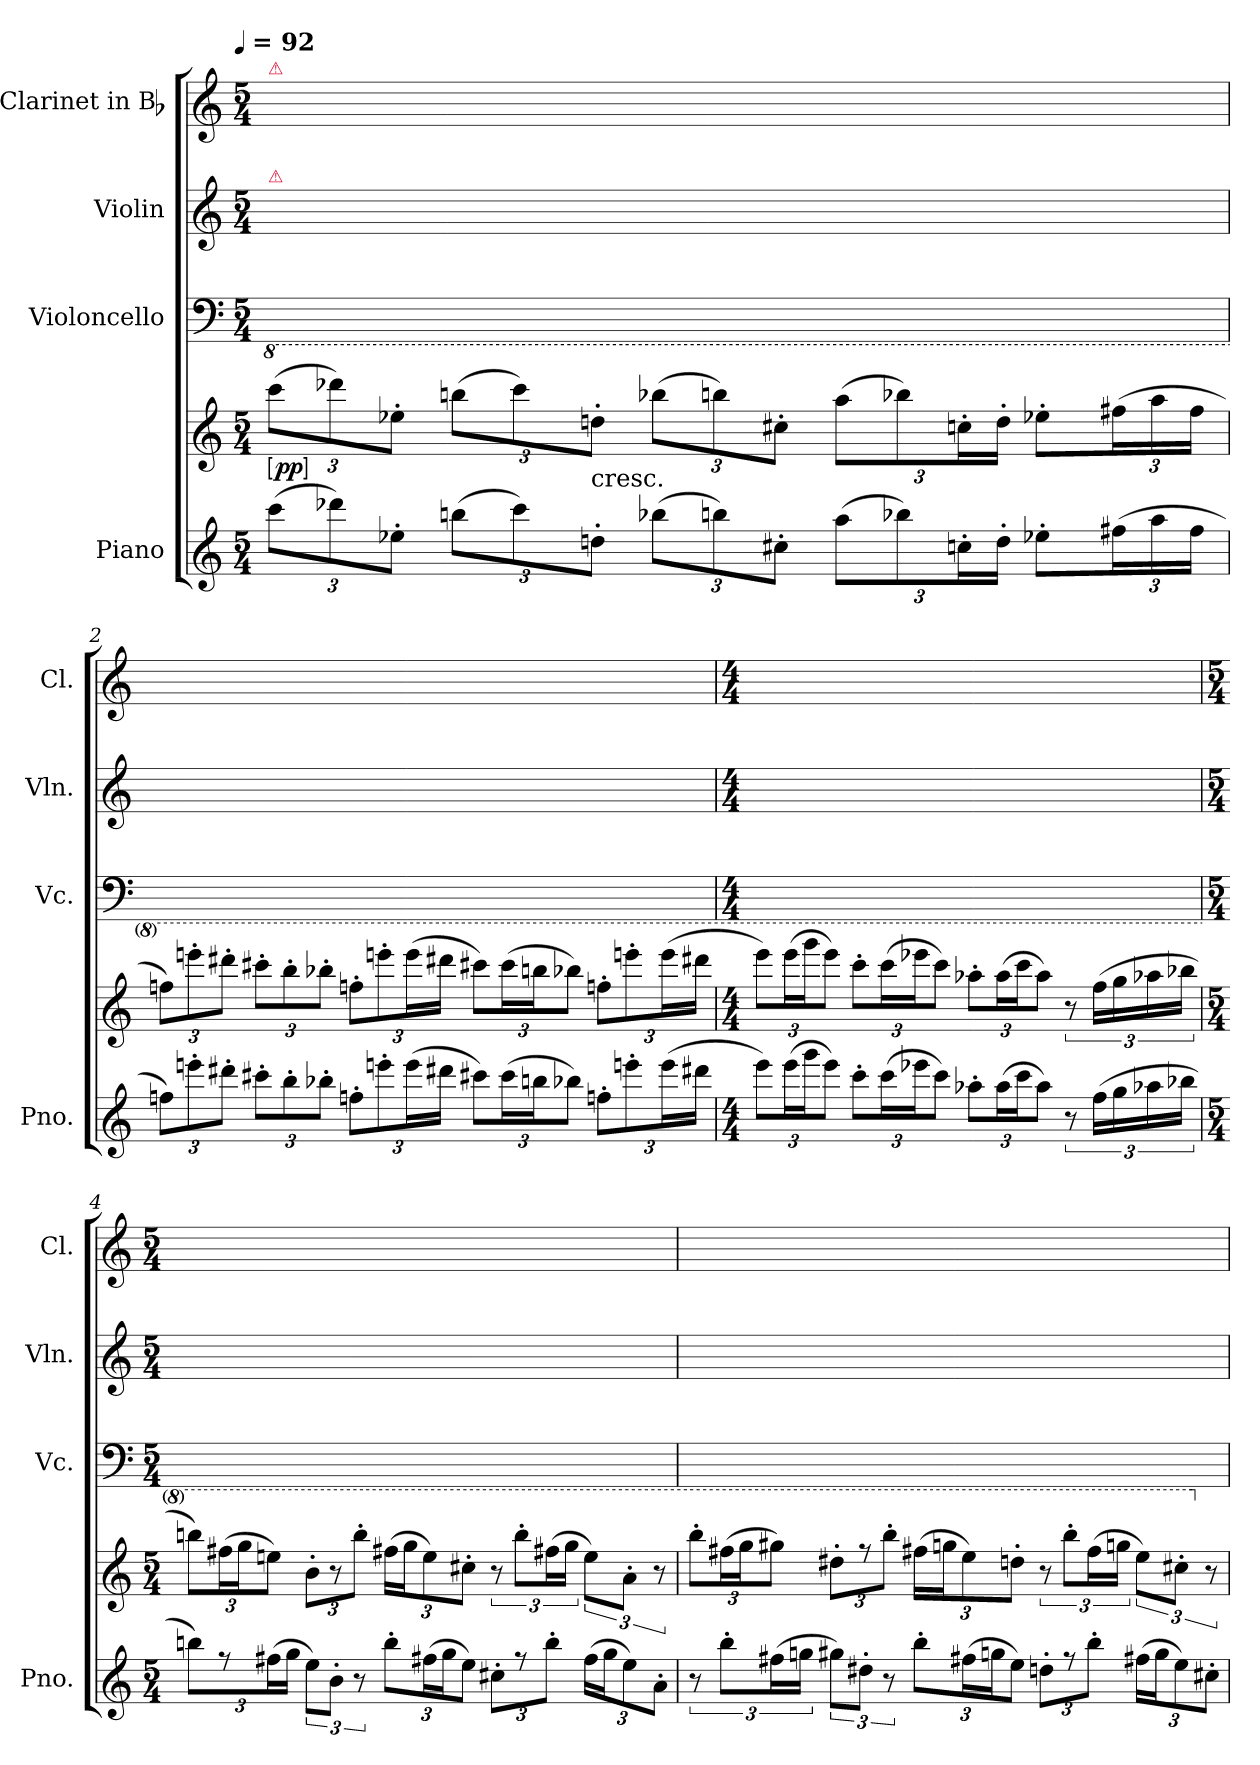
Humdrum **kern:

**kern	**kern	**dynam	**kern	**kern	**kern
*part4	*part4	*part4	*part3	*part2	*part1
*staff5	*staff4	*staff4/5	*staff3	*staff2	*staff1
*I"Piano	*	*	*I"Violoncello	*I"Violin	*I"Clarinet in Bb
*I'Pno.	*	*	*I'Vc.	*I'Vln.	*I'Cl.
*clefG2	*clefG2	*	*clefF4	*clefG2	*clefG2
*	*	*	*	*	*ITrd1c2
*k[]	*k[]	*	*k[]	*k[]	*k[b-e-]
!!LO:TX:omd:t=[quarter] = 92
*M5/4	*M5/4	*	*M5/4	*M5/4	*M5/4
*MM92	*MM92	*	*MM92	*MM92	*MM92
*	*8va	*	*	*	*
=1	=1	=1	=1	=1	=1
!	!	!	!	!	!LO:TX:a:color=crimson:t=⚠
!	!	!	!	!LO:TX:a:color=crimson:t=⚠	!
!	!	!LO:DY:ed=brack	!	!	!
(12cccL	(12ccccL	pp	2ryy	4ryy	4ryy
12ddd-X)	12dddd-X)	.	.	.	.
12ee-X'J	12eee-X'J	.	.	.	.
(12bbnL	(12bbbnL	.	.	8ryy	8ryy
12ccc)	12cccc)	.	.	.	.
.	.	.	.	8ryy	8ryy
!	!LO:TX:c:t=cresc.	!	!	!	!
12ddn'J	12dddn'J	.	.	.	.
(12bb-XL	(12bbb-XL	.	4ryy	2ryy	2ryy
12bbn)	12bbbn)	.	.	.	.
12cc#X'J	12ccc#X'J	.	.	.	.
(12aaL	(12aaaL	.	4ryy	.	.
12bb-X)	12bbb-X)	.	.	.	.
24ccn'L	24cccn'L	.	.	.	.
24dd'JJ	24ddd'JJ	.	.	.	.
8ee-X'L	8eee-X'L	.	4ryy	4ryy	4ryy
(24ff#XL	(24fff#XL	.	.	.	.
24aa	24aaa	.	.	.	.
24ff#JJ	24fff#JJ	.	.	.	.
=2	=2	=2	=2	=2	=2
12ffnL)	12fffnL)	.	2ryy	4ryy	4ryy
12eeen'	12eeeen'	.	.	.	.
12ddd#X'J	12dddd#X'J	.	.	.	.
12ccc#X'L	12cccc#X'L	.	.	8ryy	8ryy
12bb'	12bbb'	.	.	.	.
.	.	.	.	8ryy	8ryy
12bb-X'J	12bbb-X'J	.	.	.	.
12ffn'L	12fffn'L	.	2ryy	4ryy	4ryy
12eeen'	12eeeen'	.	.	.	.
(24eeeL	(24eeeeL	.	.	.	.
24ddd#XJJ	24dddd#XJJ	.	.	.	.
12ccc#XL)	12cccc#XL)	.	.	8ryy	8ryy
(24ccc#L	(24cccc#L	.	.	.	.
24bbnJ	24bbbnJ	.	.	8ryy	8ryy
12bb-XJ)	12bbb-XJ)	.	.	.	.
12ffn'L	12fffn'L	.	8ryy	4ryy	4ryy
12eeen'	12eeeen'	.	.	.	.
.	.	.	8ryy	.	.
(24eeeL	(24eeeeL	.	.	.	.
24ddd#XJJ	24dddd#XJJ	.	.	.	.
=3	=3	=3	=3	=3	=3
*M4/4	*M4/4	*	*M4/4	*M4/4	*M4/4
12eeeL)	12eeeeL)	.	4ryy	8ryy	8ryy
(24eeeL	(24eeeeL	.	.	.	.
24gggJ	24ggggJ	.	.	8ryy	8ryy
12eeeJ)	12eeeeJ)	.	.	.	.
12ccc'L	12cccc'L	.	4ryy	2ryy	2ryy
(24cccL	(24ccccL	.	.	.	.
24eee-XJ	24eeee-XJ	.	.	.	.
12cccJ)	12ccccJ)	.	.	.	.
12aa-X'L	12aaa-X'L	.	4ryy	.	.
(24aa-L	(24aaa-L	.	.	.	.
24cccJ	24ccccJ	.	.	.	.
12aa-J)	12aaa-J)	.	.	.	.
12r	12r	.	4ryy	4ryy	4ryy
(24ffLL	(24fffLL	.	.	.	.
24gg	24ggg	.	.	.	.
24aa-X	24aaa-X	.	.	.	.
24bb-XJJ	24bbb-XJJ	.	.	.	.
=4	=4	=4	=4	=4	=4
*M5/4	*M5/4	*	*M5/4	*M5/4	*M5/4
12bbnL)	12bbbnL)	.	4ryy	2ryy	2ryy
12r	(24fff#XL	.	.	.	.
.	24gggJ	.	.	.	.
(24ff#XL	12eeenJ)	.	.	.	.
24ggJJ	.	.	.	.	.
12eeL)	12bb'L	.	4ryy	.	.
12b'J	12r	.	.	.	.
12r	12bbb'J	.	.	.	.
12bb'L	(24fff#XLL	.	4ryy	8ryy	8ryy
.	24gggJ	.	.	.	.
(24ff#XL	12eee)	.	.	.	.
24ggJ	.	.	.	8ryy	8ryy
12eeJ)	12ccc#X'J	.	.	.	.
12cc#X'L	12r	.	4ryy	4ryy	4ryy
12r	12bbb'L	.	.	.	.
12bb'J	(24fff#XL	.	.	.	.
.	24gggJJ	.	.	.	.
(24ff#LL	12eeeL)	.	4ryy	8ryy	8ryy
24ggJ	.	.	.	.	.
12ee)	12aa'J	.	.	.	.
.	.	.	.	8ryy	8ryy
12a'J	12r	.	.	.	.
=5	=5	=5	=5	=5	=5
12r	12bbb'L	.	4ryy	2ryy	2ryy
12bb'L	(24fff#XL	.	.	.	.
.	24gggJ	.	.	.	.
(24ff#XL	12ggg#XJ)	.	.	.	.
24ggnJJ	.	.	.	.	.
12gg#XL)	12ddd#X'L	.	4ryy	.	.
12dd#X'J	12r	.	.	.	.
12r	12bbb'J	.	.	.	.
12bb'L	(24fff#XLL	.	4ryy	8ryy	8ryy
.	24gggnJ	.	.	.	.
(24ff#XL	12eee)	.	.	.	.
24ggnJ	.	.	.	8ryy	8ryy
12eeJ)	12dddn'J	.	.	.	.
12ddn'L	12r	.	4ryy	4ryy	4ryy
12r	12bbb'L	.	.	.	.
12bb'J	(24fff#L	.	.	.	.
.	24gggnJJ	.	.	.	.
(24ff#XLL	12eeeL)	.	4ryy	8ryy	8ryy
24ggJ	.	.	.	.	.
12ee)	12ccc#X'J	.	.	.	.
.	.	.	.	8ryy	8ryy
*	*X8va	*	*	*	*
12cc#X'J	12r	.	.	.	.
=	=	=	=	=	=
*-	*-	*-	*-	*-	*-
